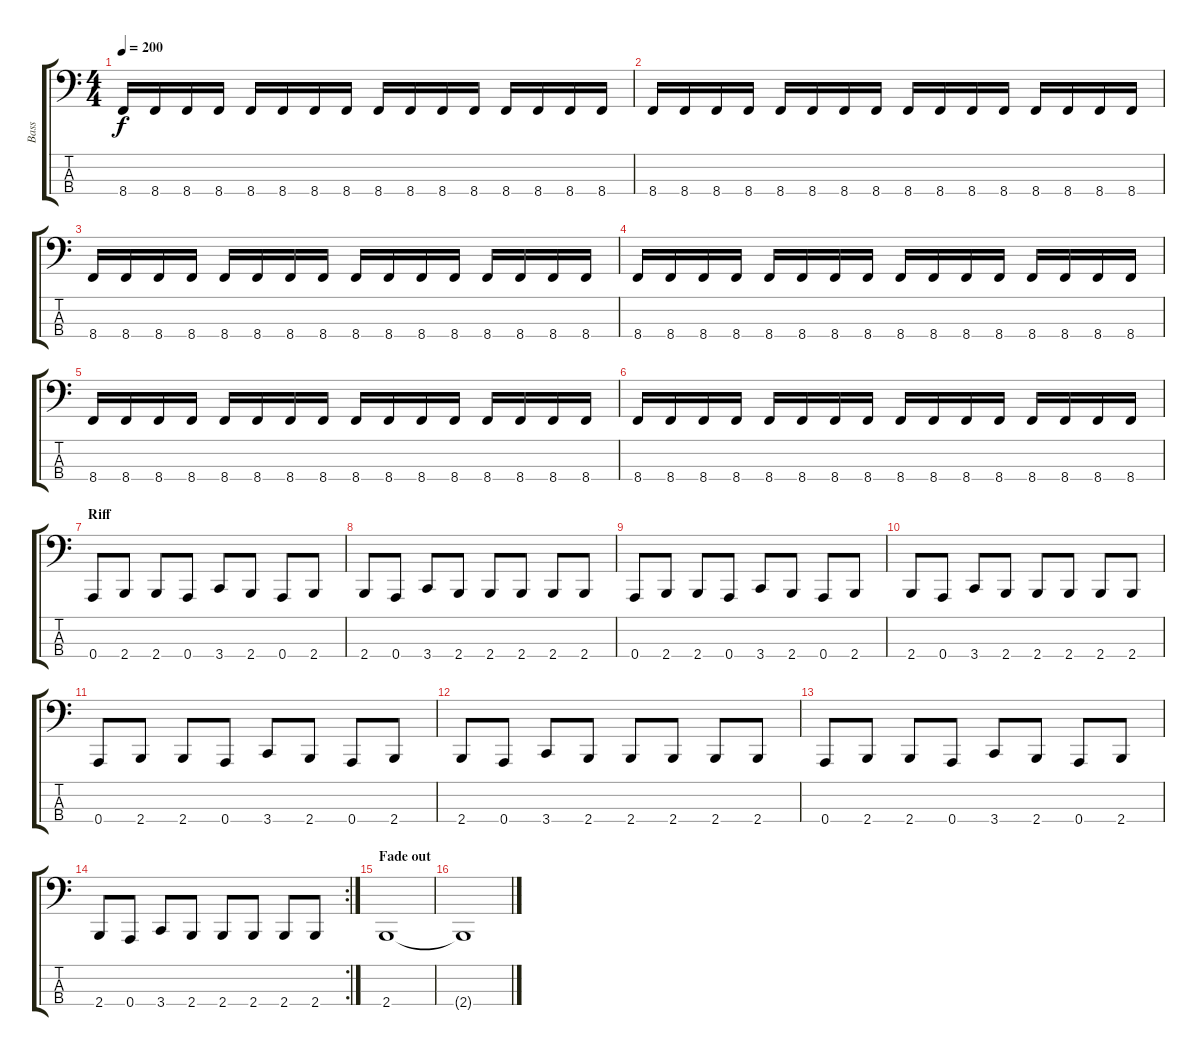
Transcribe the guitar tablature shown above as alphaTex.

\track ("Bass" "Bass") {instrument electricbassfinger}
\staff {score tabs}
\tuning (D2 A1 E1 A0) {hide}
\ts (4 4)
\tempo 200
\clef f4
\ks c
8.4.16{dy f} 8.4.16 8.4.16 8.4.16 8.4.16 8.4.16 8.4.16 8.4.16 8.4.16 8.4.16 8.4.16 8.4.16 8.4.16 8.4.16 8.4.16 8.4.16 |
8.4.16 8.4.16 8.4.16 8.4.16 8.4.16 8.4.16 8.4.16 8.4.16 8.4.16 8.4.16 8.4.16 8.4.16 8.4.16 8.4.16 8.4.16 8.4.16 |
8.4.16 8.4.16 8.4.16 8.4.16 8.4.16 8.4.16 8.4.16 8.4.16 8.4.16 8.4.16 8.4.16 8.4.16 8.4.16 8.4.16 8.4.16 8.4.16 |
8.4.16 8.4.16 8.4.16 8.4.16 8.4.16 8.4.16 8.4.16 8.4.16 8.4.16 8.4.16 8.4.16 8.4.16 8.4.16 8.4.16 8.4.16 8.4.16 |
8.4.16 8.4.16 8.4.16 8.4.16 8.4.16 8.4.16 8.4.16 8.4.16 8.4.16 8.4.16 8.4.16 8.4.16 8.4.16 8.4.16 8.4.16 8.4.16 |
8.4.16 8.4.16 8.4.16 8.4.16 8.4.16 8.4.16 8.4.16 8.4.16 8.4.16 8.4.16 8.4.16 8.4.16 8.4.16 8.4.16 8.4.16 8.4.16 |
\section ("" "Riff")
0.4.8 2.4.8 2.4.8 0.4.8 3.4.8 2.4.8 0.4.8 2.4.8 |
2.4.8 0.4.8 3.4.8 2.4.8 2.4.8 2.4.8 2.4.8 2.4.8 |
0.4.8 2.4.8 2.4.8 0.4.8 3.4.8 2.4.8 0.4.8 2.4.8 |
2.4.8 0.4.8 3.4.8 2.4.8 2.4.8 2.4.8 2.4.8 2.4.8 |
0.4.8 2.4.8 2.4.8 0.4.8 3.4.8 2.4.8 0.4.8 2.4.8 |
2.4.8 0.4.8 3.4.8 2.4.8 2.4.8 2.4.8 2.4.8 2.4.8 |
0.4.8 2.4.8 2.4.8 0.4.8 3.4.8 2.4.8 0.4.8 2.4.8 |
\rc 2
2.4.8 0.4.8 3.4.8 2.4.8 2.4.8 2.4.8 2.4.8 2.4.8 |
\section ("" "Fade out")
2.4.1 |
2.4{t}.1
